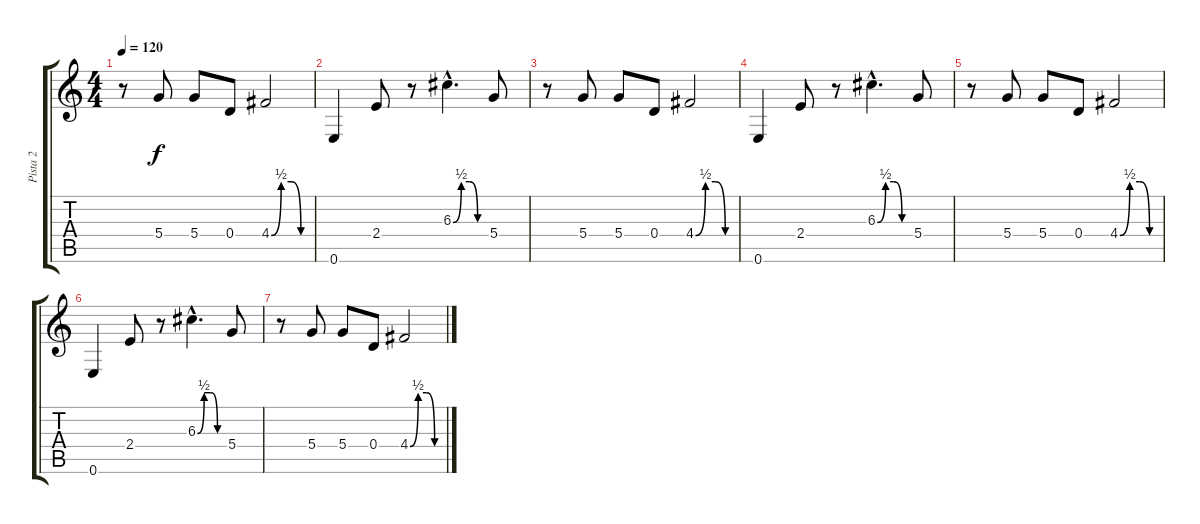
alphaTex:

\track ("Pista 2" "Pista 2") {instrument overdrivenguitar}
\staff {score tabs}
\tuning (E4 B3 G3 D3 A2 E2) {hide}
\ts (4 4)
\tempo 120
\clef g2
\ks c
r.8{dy f} 5.4.8 5.4.8 0.4.8 4.4{be (custom 0 0 15 2 30 2 45 0 60 0)}.2 |
0.6.4 2.4.8 r.8 6.3{be (custom 0 0 15 2 30 2 45 0 60 0) hac}.4{d} 5.4.8 |
r.8 5.4.8 5.4.8 0.4.8 4.4{be (custom 0 0 15 2 30 2 45 0 60 0)}.2 |
0.6.4 2.4.8 r.8 6.3{be (custom 0 0 15 2 30 2 45 0 60 0) hac}.4{d} 5.4.8 |
r.8 5.4.8 5.4.8 0.4.8 4.4{be (custom 0 0 15 2 30 2 45 0 60 0)}.2 |
0.6.4 2.4.8 r.8 6.3{be (custom 0 0 15 2 30 2 45 0 60 0) hac}.4{d} 5.4.8 |
r.8 5.4.8 5.4.8 0.4.8 4.4{be (custom 0 0 15 2 30 2 45 0 60 0)}.2
